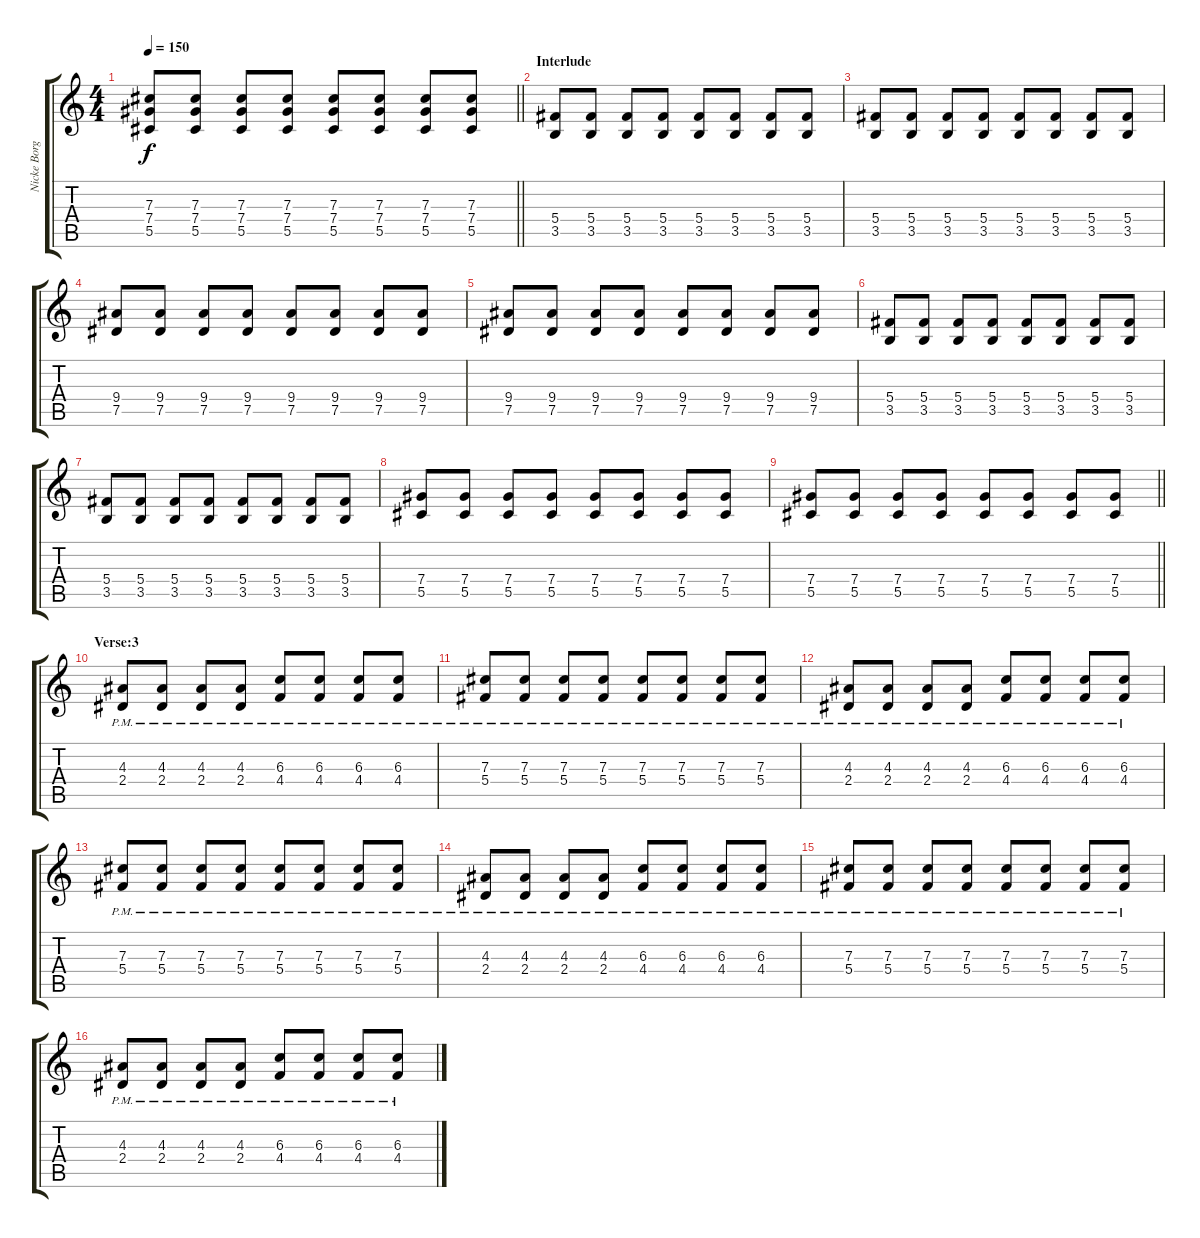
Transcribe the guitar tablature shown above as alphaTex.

\track ("Nicke Borg" "Nicke Borg") {instrument distortionguitar}
\staff {score tabs}
\tuning (Eb4 Bb3 Gb3 Db3 Ab2 Eb2) {hide}
\ts (4 4)
\tempo 150
\clef g2
\barLineRight lightlight
\ks c
(7.3 7.4 5.5).8{dy f} (7.3 7.4 5.5).8 (7.3 7.4 5.5).8 (7.3 7.4 5.5).8 (7.3 7.4 5.5).8 (7.3 7.4 5.5).8 (7.3 7.4 5.5).8 (7.3 7.4 5.5).8 |
\section ("" "Interlude")
(5.4 3.5).8 (5.4 3.5).8 (5.4 3.5).8 (5.4 3.5).8 (5.4 3.5).8 (5.4 3.5).8 (5.4 3.5).8 (5.4 3.5).8 |
(5.4 3.5).8 (5.4 3.5).8 (5.4 3.5).8 (5.4 3.5).8 (5.4 3.5).8 (5.4 3.5).8 (5.4 3.5).8 (5.4 3.5).8 |
(9.4 7.5).8 (9.4 7.5).8 (9.4 7.5).8 (9.4 7.5).8 (9.4 7.5).8 (9.4 7.5).8 (9.4 7.5).8 (9.4 7.5).8 |
(9.4 7.5).8 (9.4 7.5).8 (9.4 7.5).8 (9.4 7.5).8 (9.4 7.5).8 (9.4 7.5).8 (9.4 7.5).8 (9.4 7.5).8 |
(5.4 3.5).8 (5.4 3.5).8 (5.4 3.5).8 (5.4 3.5).8 (5.4 3.5).8 (5.4 3.5).8 (5.4 3.5).8 (5.4 3.5).8 |
(5.4 3.5).8 (5.4 3.5).8 (5.4 3.5).8 (5.4 3.5).8 (5.4 3.5).8 (5.4 3.5).8 (5.4 3.5).8 (5.4 3.5).8 |
(7.4 5.5).8 (7.4 5.5).8 (7.4 5.5).8 (7.4 5.5).8 (7.4 5.5).8 (7.4 5.5).8 (7.4 5.5).8 (7.4 5.5).8 |
\barLineRight lightlight
(7.4 5.5).8 (7.4 5.5).8 (7.4 5.5).8 (7.4 5.5).8 (7.4 5.5).8 (7.4 5.5).8 (7.4 5.5).8 (7.4 5.5).8 |
\section ("" "Verse:3")
(4.3{pm} 2.4{pm}).8 (4.3{pm} 2.4{pm}).8 (4.3{pm} 2.4{pm}).8 (4.3{pm} 2.4{pm}).8 (6.3{pm} 4.4{pm}).8 (6.3{pm} 4.4{pm}).8 (6.3{pm} 4.4{pm}).8 (6.3{pm} 4.4{pm}).8 |
(7.3{pm} 5.4{pm}).8 (7.3{pm} 5.4{pm}).8 (7.3{pm} 5.4{pm}).8 (7.3{pm} 5.4{pm}).8 (7.3{pm} 5.4{pm}).8 (7.3{pm} 5.4{pm}).8 (7.3{pm} 5.4{pm}).8 (7.3{pm} 5.4{pm}).8 |
(4.3{pm} 2.4{pm}).8 (4.3{pm} 2.4{pm}).8 (4.3{pm} 2.4{pm}).8 (4.3{pm} 2.4{pm}).8 (6.3{pm} 4.4{pm}).8 (6.3{pm} 4.4{pm}).8 (6.3{pm} 4.4{pm}).8 (6.3{pm} 4.4{pm}).8 |
(7.3{pm} 5.4{pm}).8 (7.3{pm} 5.4{pm}).8 (7.3{pm} 5.4{pm}).8 (7.3{pm} 5.4{pm}).8 (7.3{pm} 5.4{pm}).8 (7.3{pm} 5.4{pm}).8 (7.3{pm} 5.4{pm}).8 (7.3{pm} 5.4{pm}).8 |
(4.3{pm} 2.4{pm}).8 (4.3{pm} 2.4{pm}).8 (4.3{pm} 2.4{pm}).8 (4.3{pm} 2.4{pm}).8 (6.3{pm} 4.4{pm}).8 (6.3{pm} 4.4{pm}).8 (6.3{pm} 4.4{pm}).8 (6.3{pm} 4.4{pm}).8 |
(7.3{pm} 5.4{pm}).8 (7.3{pm} 5.4{pm}).8 (7.3{pm} 5.4{pm}).8 (7.3{pm} 5.4{pm}).8 (7.3{pm} 5.4{pm}).8 (7.3{pm} 5.4{pm}).8 (7.3{pm} 5.4{pm}).8 (7.3{pm} 5.4{pm}).8 |
(4.3{pm} 2.4{pm}).8 (4.3{pm} 2.4{pm}).8 (4.3{pm} 2.4{pm}).8 (4.3{pm} 2.4{pm}).8 (6.3{pm} 4.4{pm}).8 (6.3{pm} 4.4{pm}).8 (6.3{pm} 4.4{pm}).8 (6.3{pm} 4.4{pm}).8
